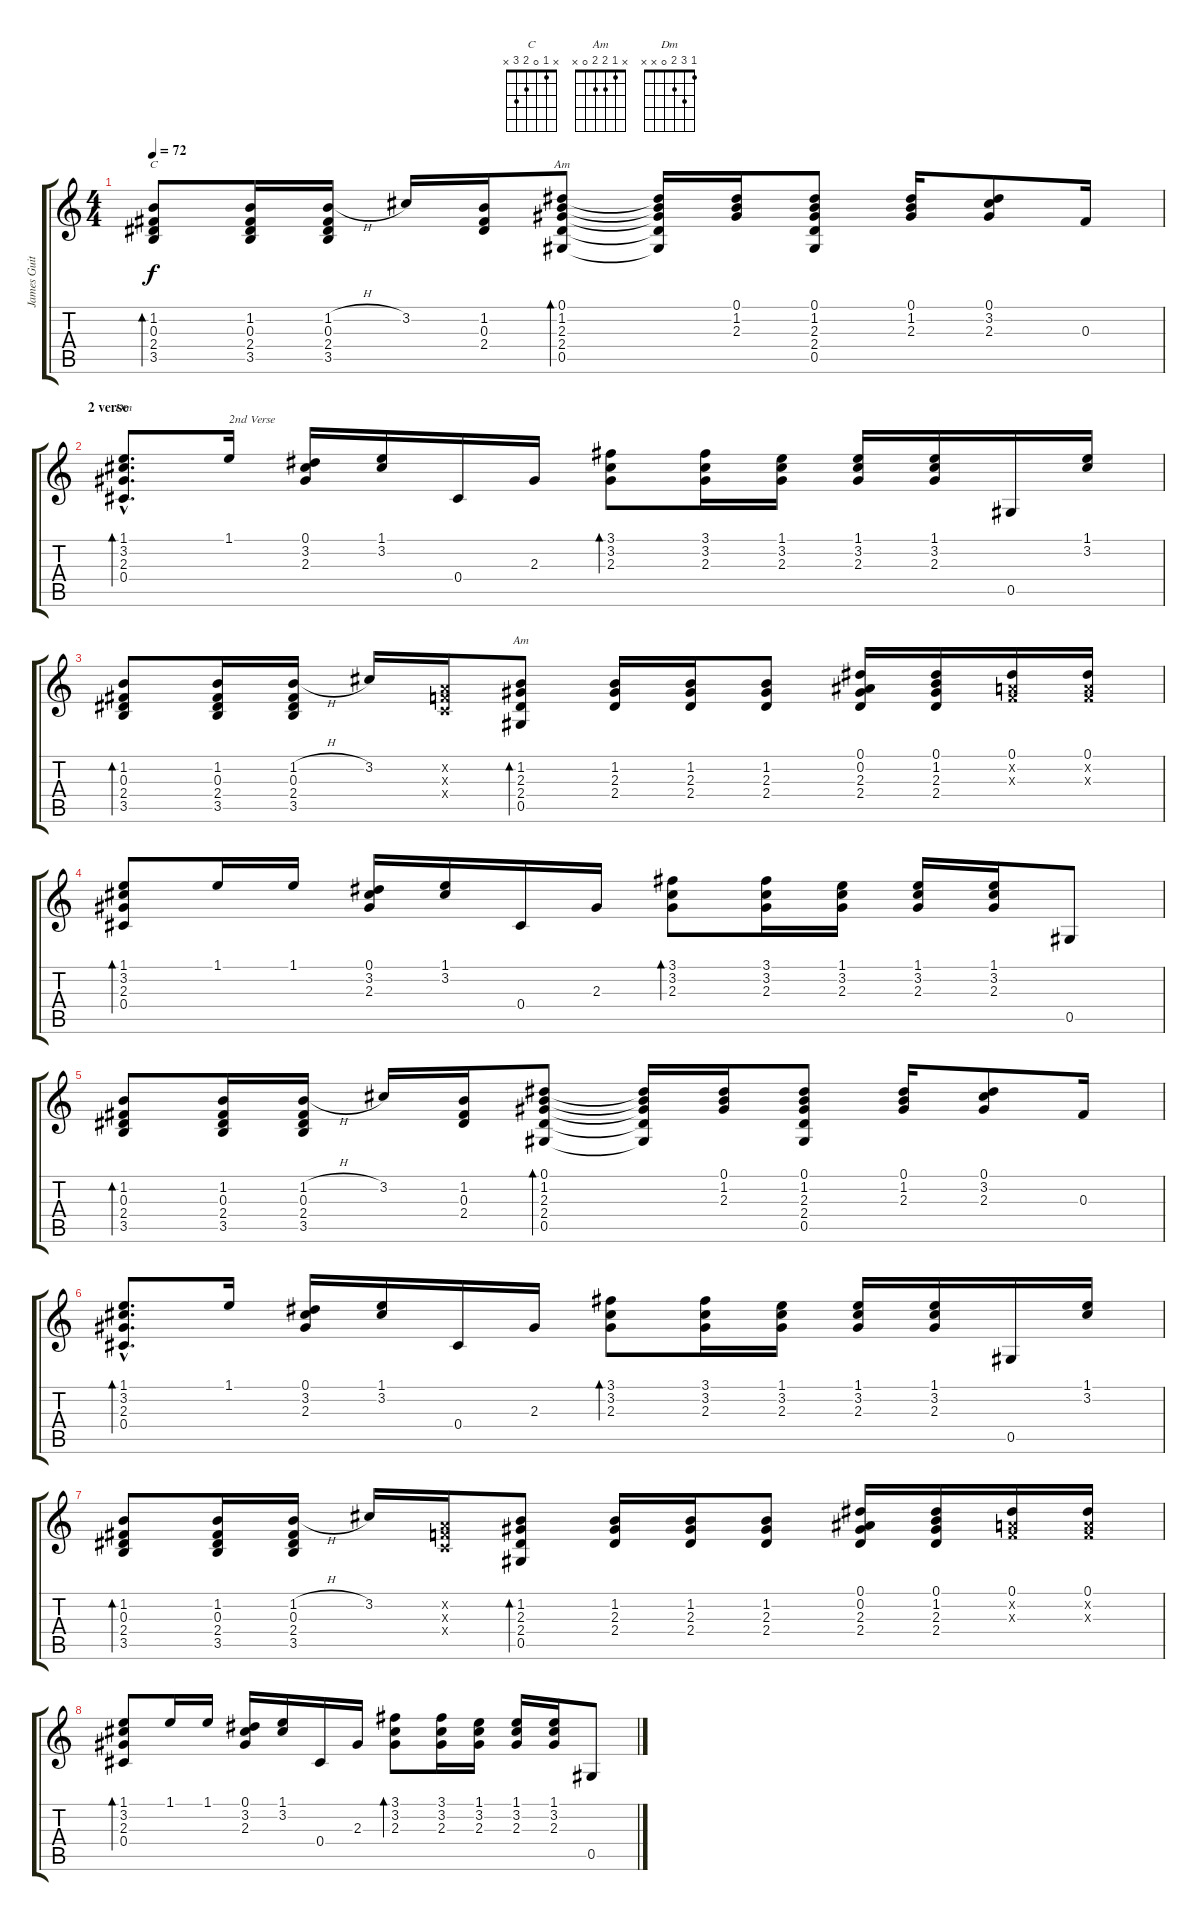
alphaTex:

\track ("James Guitar" "James Guit") {instrument acousticguitarsteel}
\staff {score tabs}
\tuning (Eb4 Bb3 Gb3 Db3 Ab2 Eb2) {hide}
\chord ("C" x 1 0 2 3 x)
\chord ("Am" 0 1 2 2 0 x)
\chord ("Dm" 1 3 2 0 x x)
\chord ("Am" x 1 2 2 0 x)
\ts (4 4)
\tempo 72
\clef g2
\ks c
(1.2 0.3 2.4 3.5).8{bd 60 ch "C" dy f} (1.2 0.3 2.4 3.5).16 (1.2{h} 0.3 2.4 3.5).16 3.2.16 (1.2 0.3 2.4).16 (0.1 1.2 2.3 2.4 0.5).8{bd 60 ch "Am"} (0.1{t} 1.2{t} 2.3{t} 2.4{t} 0.5{t}).16 (0.1 1.2 2.3).16 (0.1 1.2 2.3 2.4 0.5).8 (0.1 1.2 2.3).16 (0.1 3.2 2.3).8 0.3.16 |
\section ("" "2 verse")
(1.1{hac} 3.2{hac} 2.3{hac} 0.4{hac}).8{d bd 60 ch "Dm"} 1.1.16{txt "2nd Verse"} (0.1 3.2 2.3).16 (1.1 3.2).16 0.4.16 2.3.16 (3.1 3.2 2.3).8{bd 60} (3.1 3.2 2.3).16 (1.1 3.2 2.3).16 (1.1 3.2 2.3).16 (1.1 3.2 2.3).16 0.5.16 (1.1 3.2).16 |
(1.2 0.3 2.4 3.5).8{bd 60} (1.2 0.3 2.4 3.5).16 (1.2{h} 0.3 2.4 3.5).16 3.2.16 (-1.2{x} -1.3{x} -1.4{x}).16 (1.2 2.3 2.4 0.5).8{bd 60 ch "Am"} (1.2 2.3 2.4).16 (1.2 2.3 2.4).16 (1.2 2.3 2.4).8 (0.1 0.2 2.3 2.4).16 (0.1 1.2 2.3 2.4).16 (0.1 -1.2{x} -1.3{x}).16 (0.1 -1.2{x} -1.3{x}).16 |
(1.1 3.2 2.3 0.4).8{bd 60} 1.1.16 1.1.16 (0.1 3.2 2.3).16 (1.1 3.2).16 0.4.16 2.3.16 (3.1 3.2 2.3).8{bd 60} (3.1 3.2 2.3).16 (1.1 3.2 2.3).16 (1.1 3.2 2.3).16 (1.1 3.2 2.3).16 0.5.8 |
(1.2 0.3 2.4 3.5).8{bd 60} (1.2 0.3 2.4 3.5).16 (1.2{h} 0.3 2.4 3.5).16 3.2.16 (1.2 0.3 2.4).16 (0.1 1.2 2.3 2.4 0.5).8{bd 60} (0.1{t} 1.2{t} 2.3{t} 2.4{t} 0.5{t}).16 (0.1 1.2 2.3).16 (0.1 1.2 2.3 2.4 0.5).8 (0.1 1.2 2.3).16 (0.1 3.2 2.3).8 0.3.16 |
(1.1{hac} 3.2{hac} 2.3{hac} 0.4{hac}).8{d bd 60} 1.1.16 (0.1 3.2 2.3).16 (1.1 3.2).16 0.4.16 2.3.16 (3.1 3.2 2.3).8{bd 60} (3.1 3.2 2.3).16 (1.1 3.2 2.3).16 (1.1 3.2 2.3).16 (1.1 3.2 2.3).16 0.5.16 (1.1 3.2).16 |
(1.2 0.3 2.4 3.5).8{bd 60} (1.2 0.3 2.4 3.5).16 (1.2{h} 0.3 2.4 3.5).16 3.2.16 (-1.2{x} -1.3{x} -1.4{x}).16 (1.2 2.3 2.4 0.5).8{bd 60} (1.2 2.3 2.4).16 (1.2 2.3 2.4).16 (1.2 2.3 2.4).8 (0.1 0.2 2.3 2.4).16 (0.1 1.2 2.3 2.4).16 (0.1 -1.2{x} -1.3{x}).16 (0.1 -1.2{x} -1.3{x}).16 |
(1.1 3.2 2.3 0.4).8{bd 60} 1.1.16 1.1.16 (0.1 3.2 2.3).16 (1.1 3.2).16 0.4.16 2.3.16 (3.1 3.2 2.3).8{bd 60} (3.1 3.2 2.3).16 (1.1 3.2 2.3).16 (1.1 3.2 2.3).16 (1.1 3.2 2.3).16 0.5.8
